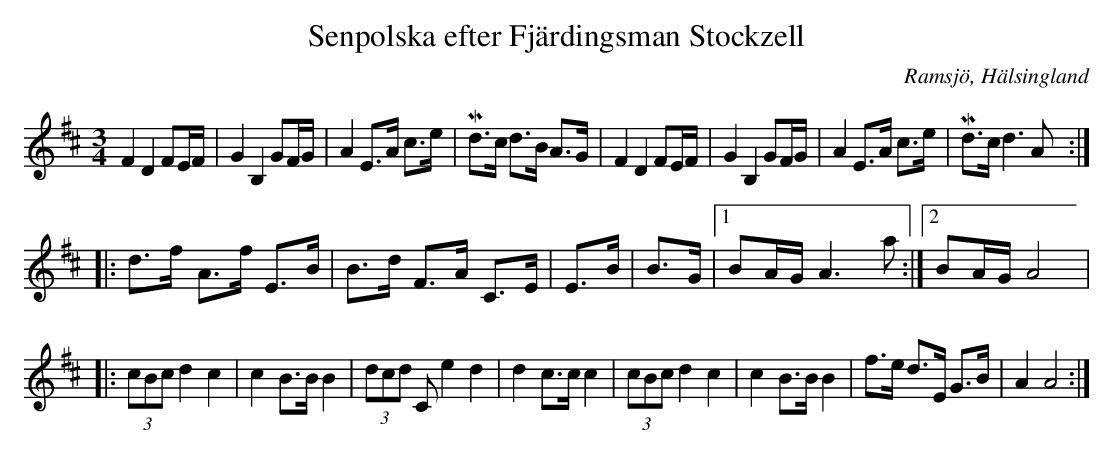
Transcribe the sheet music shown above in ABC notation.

X:1
T: Senpolska efter Fjärdingsman Stockzell
O: Ramsjö, Hälsingland
M:3/4
L:1/8
K:D
F2 D2 FE/F/|G2 B,2 GF/G/| A2 E>A c>e|Md>c d>B A>G|F2 D2 FE/F/|G2 B,2 GF/G/| A2 E>A c>e|Md>c d2>A2:|
|:d>f A>f E>B| B>d F>A C>E|E>B|B>G |1 BA/G/ A2>a2:|2 BA/G/ A4|
|:(3cBc d2 c2|c2 B>B B2|(3dcd Ce2 d2|d2 c>c c2|(3cBc d2 c2|c2 B>B B2|f>e d>E G>B|A2 A4:|
